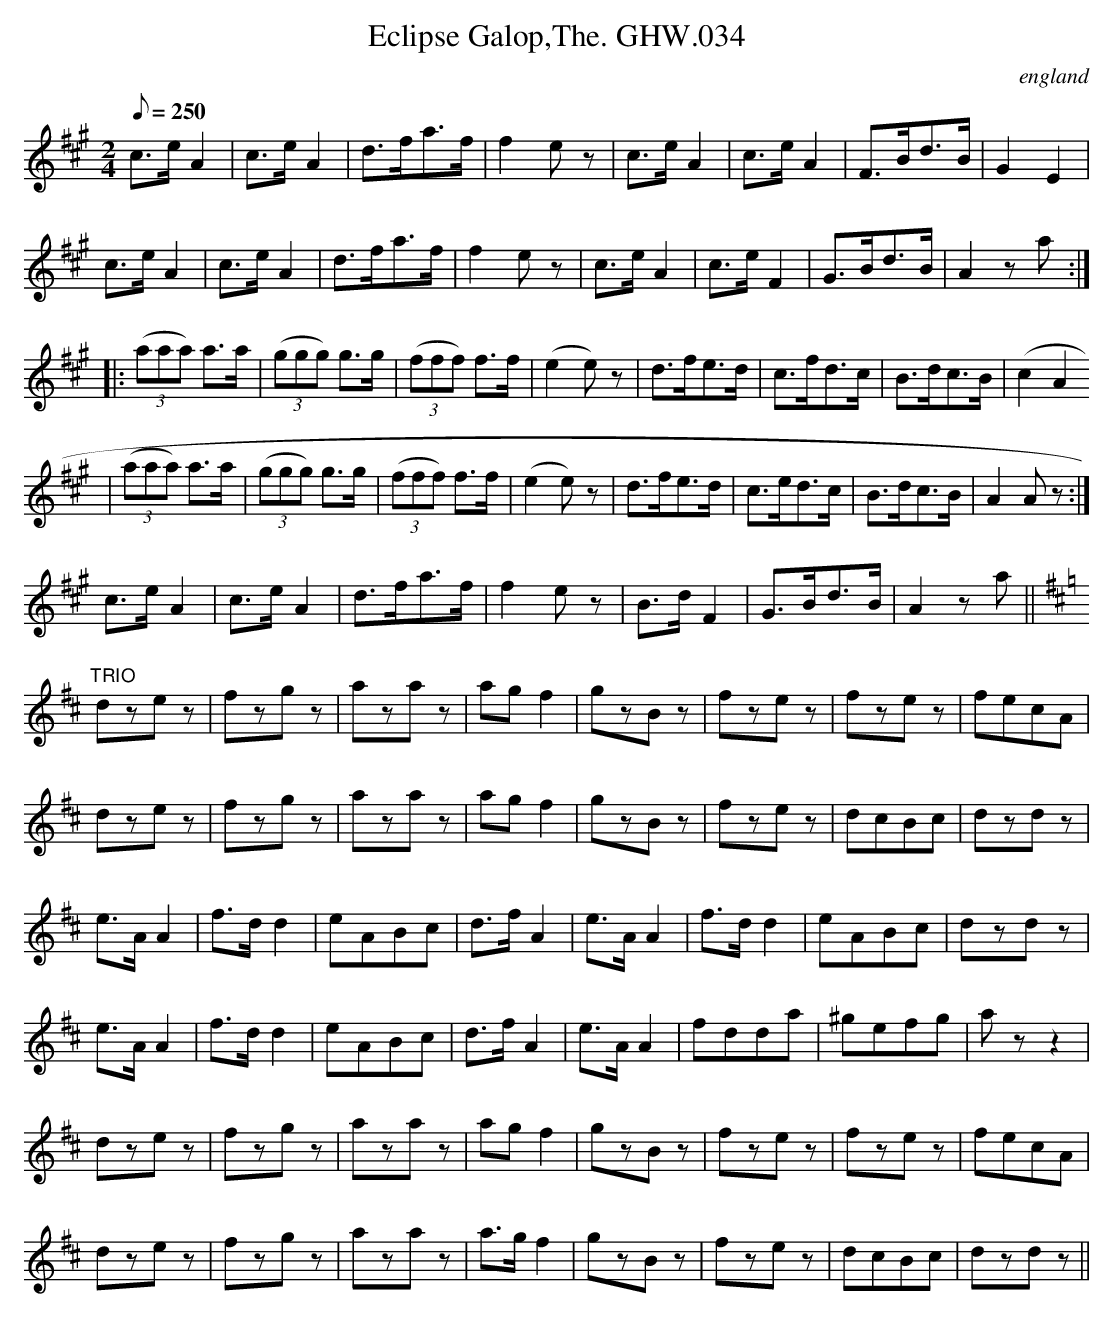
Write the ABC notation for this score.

X:1
T:Eclipse Galop,The. GHW.034
O:england
M:2/4
L:1/8
Q:250
K:A
c>eA2|c>eA2|d>fa>f|f2e z|c>eA2|c>eA2|F>Bd>B|G2E2|
c>eA2|c>eA2|d>fa>f|f2e z|c>eA2|c>eF2|G>Bd>B|A2 z a:|
|:(3(aaa) a>a|(3(ggg) g>g|(3(fff) f>f|(e2e) z|d>fe>d|c>fd>c|B>dc>B|(c2A2
)|
(3(aaa) a>a|(3(ggg) g>g|(3(fff) f>f|(e2e) z|d>fe>d|c>ed>c|B>dc>B|A2A z:|
c>eA2|c>eA2|d>fa>f|f2e z|B>dF2|G>Bd>B|A2 z a||
K:D
"TRIO"dzez|fzgz|azaz|ag f2|gzBz|fzez|fzez|fecA|
dzez|fzgz|azaz|ag f2|gzBz|fzez|dcBc|dzdz|
e>A A2|f>dd2|eABc|d>fA2|e>A A2|f>dd2|eABc|dzdz|
e>A A2|f>dd2|eABc|d>fA2|e>A A2|fdda|^gefg|a z z2|
dzez|fzgz|azaz|ag f2|gzBz|fzez|fzez|fecA|
dzez|fzgz|azaz|a>g f2|gzBz|fzez|dcBc|dzdz||
